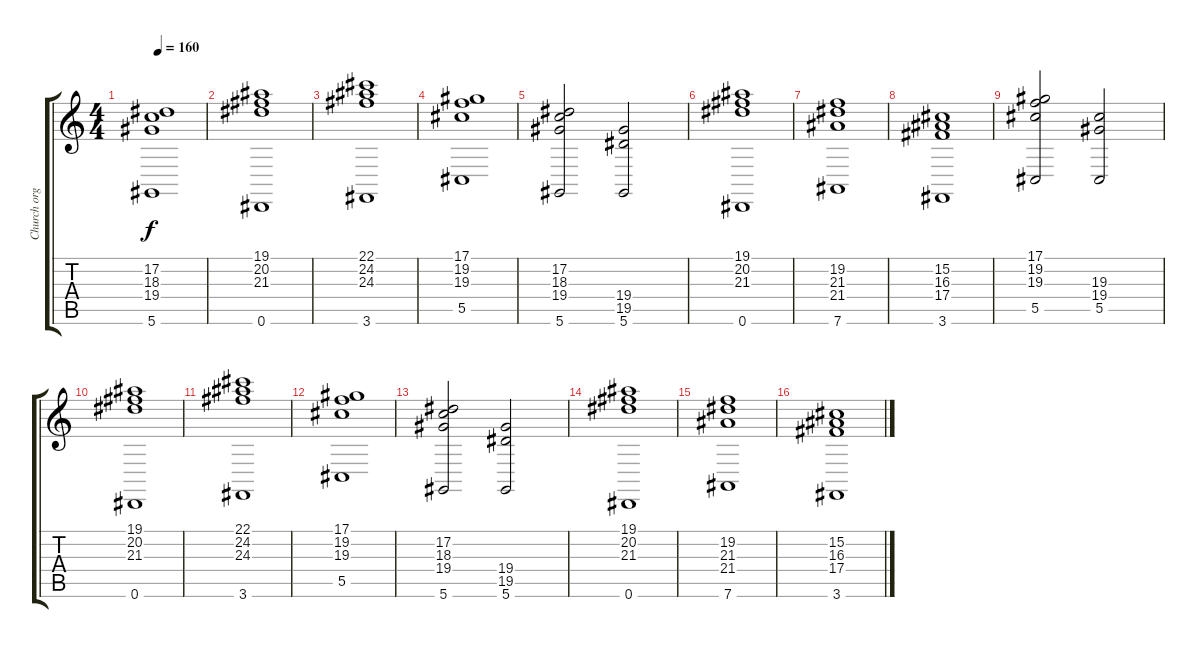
\track ("Church organ" "Church org") {instrument churchorgan}
\staff {score tabs}
\tuning (Eb4 Bb3 Gb3 Db3 Ab2 Eb2) {hide}
\ts (4 4)
\tempo 160
\clef g2
\ks c
(17.2 18.3 19.4 5.6).1{dy f} |
(19.1 20.2 21.3 0.6).1{volume 7} |
(22.1 24.2 24.3 3.6).1 |
(17.1 19.2 19.3 5.5).1 |
(17.2 18.3 19.4 5.6).2 (19.4 19.5 5.6).2 |
(19.1 20.2 21.3 0.6).1 |
(19.2 21.3 21.4 7.6).1 |
(15.2 16.3 17.4 3.6).1 |
(17.1 19.2 19.3 5.5).2 (19.3 19.4 5.5).2 |
(19.1 20.2 21.3 0.6).1 |
(22.1 24.2 24.3 3.6).1 |
(17.1 19.2 19.3 5.5).1 |
(17.2 18.3 19.4 5.6).2 (19.4 19.5 5.6).2 |
(19.1 20.2 21.3 0.6).1 |
(19.2 21.3 21.4 7.6).1 |
(15.2 16.3 17.4 3.6).1
